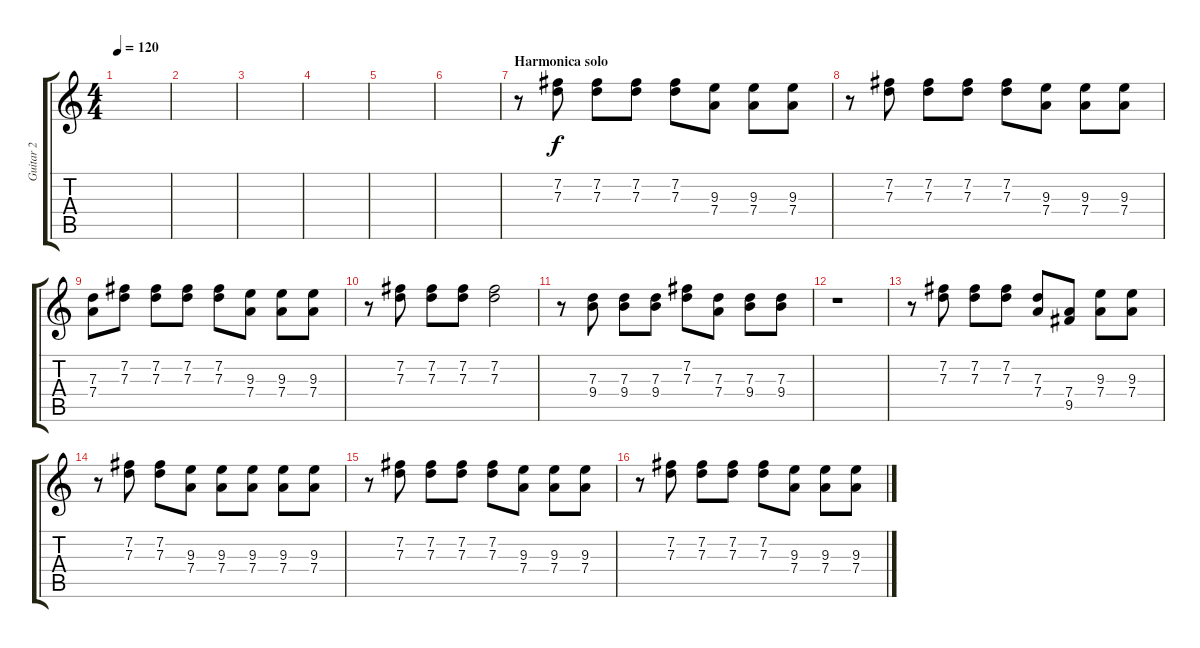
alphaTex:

\track ("Guitar 2" "Guitar 2") {instrument acousticguitarnylon}
\staff {score tabs}
\tuning (E4 B3 G3 D3 A2 E2) {hide}
\ts (4 4)
\tempo 120
\clef g2
\ks c
|
|
|
|
|
|
\section ("" "Harmonica solo ")
r.8 (7.2 7.3).8 (7.2 7.3).8 (7.2 7.3).8 (7.2 7.3).8 (9.3 7.4).8 (9.3 7.4).8 (9.3 7.4).8 |
r.8 (7.2 7.3).8 (7.2 7.3).8 (7.2 7.3).8 (7.2 7.3).8 (9.3 7.4).8 (9.3 7.4).8 (9.3 7.4).8 |
(7.3 7.4).8 (7.2 7.3).8 (7.2 7.3).8 (7.2 7.3).8 (7.2 7.3).8 (9.3 7.4).8 (9.3 7.4).8 (9.3 7.4).8 |
r.8 (7.2 7.3).8 (7.2 7.3).8 (7.2 7.3).8 (7.2 7.3).2 |
r.8 (7.3 9.4).8 (7.3 9.4).8 (7.3 9.4).8 (7.2 7.3).8 (7.3 7.4).8 (7.3 9.4).8 (7.3 9.4).8 |
r.1 |
r.8 (7.2 7.3).8 (7.2 7.3).8 (7.2 7.3).8 (7.3 7.4).8 (7.4 9.5).8 (9.3 7.4).8 (9.3 7.4).8 |
r.8 (7.2 7.3).8 (7.2 7.3).8 (9.3 7.4).8 (9.3 7.4).8 (9.3 7.4).8 (9.3 7.4).8 (9.3 7.4).8 |
r.8 (7.2 7.3).8 (7.2 7.3).8 (7.2 7.3).8 (7.2 7.3).8 (9.3 7.4).8 (9.3 7.4).8 (9.3 7.4).8 |
r.8 (7.2 7.3).8 (7.2 7.3).8 (7.2 7.3).8 (7.2 7.3).8 (9.3 7.4).8 (9.3 7.4).8 (9.3 7.4).8
